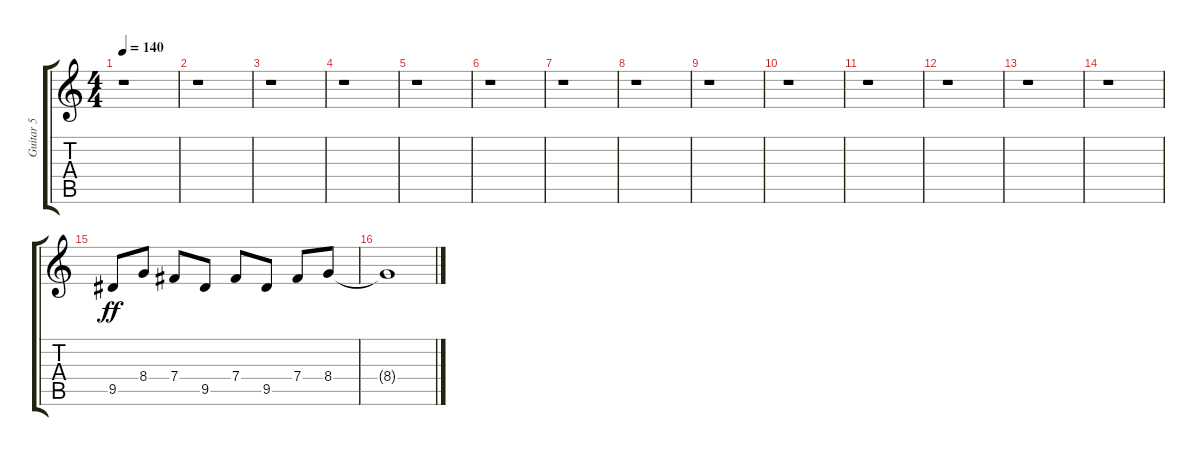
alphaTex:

\track ("Guitar 5" "Guitar 5") {instrument distortionguitar}
\staff {score tabs}
\tuning (Db4 Ab3 E3 B2 Gb2 Db2) {hide}
\ts (4 4)
\tempo 140
\clef g2
\ks c
r.1{dy ff} |
r.1 |
r.1 |
r.1 |
r.1 |
r.1 |
r.1 |
r.1 |
r.1 |
r.1 |
r.1 |
r.1 |
r.1 |
r.1 |
9.5.8 8.4.8 7.4.8 9.5.8 7.4.8 9.5.8 7.4.8 8.4.8 |
8.4{t}.1
